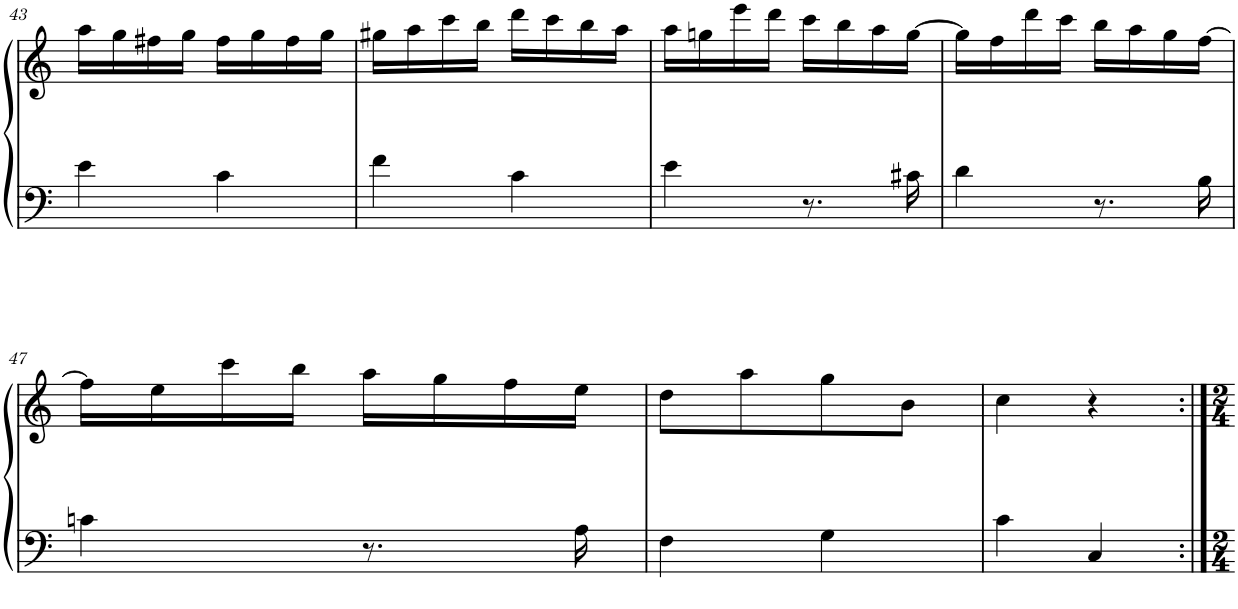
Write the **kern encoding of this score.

**kern	**kern
*part2	*part1
*staff2	*staff1
*I"Piano	*I"Piano
*I'Pno	*I'Pno
!!LO:PB:g=z
*clefF4	*clefG2
*k[]	*k[]
*M2/4	*M2/4
=43	=43
4e\	16aa\LL
.	16gg\
.	16ff#X\
.	16gg\JJ
4c\	16ff#\LL
.	16gg\
.	16ff#\
.	16gg\JJ
=44	=44
4f\	16gg#X\LL
.	16aa\
.	16ccc\
.	16bb\JJ
4c\	16ddd\LL
.	16ccc\
.	16bb\
.	16aa\JJ
=45	=45
4e\	16aa\LL
.	16ggn\
.	16eee\
.	16ddd\JJ
8.r	16ccc\LL
.	16bb\
.	16aa\
16c#X\	[16gg\JJ
=46	=46
4d\	16gg\LL]
.	16ff\
.	16ddd\
.	16ccc\JJ
8.r	16bb\LL
.	16aa\
.	16gg\
16B\	[16ff\JJ
!!LO:LB:g=z
=47	=47
4cn\	16ff\LL]
.	16ee\
.	16ccc\
.	16bb\JJ
8.r	16aa\LL
.	16gg\
.	16ff\
16A\	16ee\JJ
=48	=48
4F\	8dd\L
.	8aa\
4G\	8gg\
.	8b\J
=49	=49
4c\	4cc\
4C/	4r
=:|!	=:|!
*-	*-
